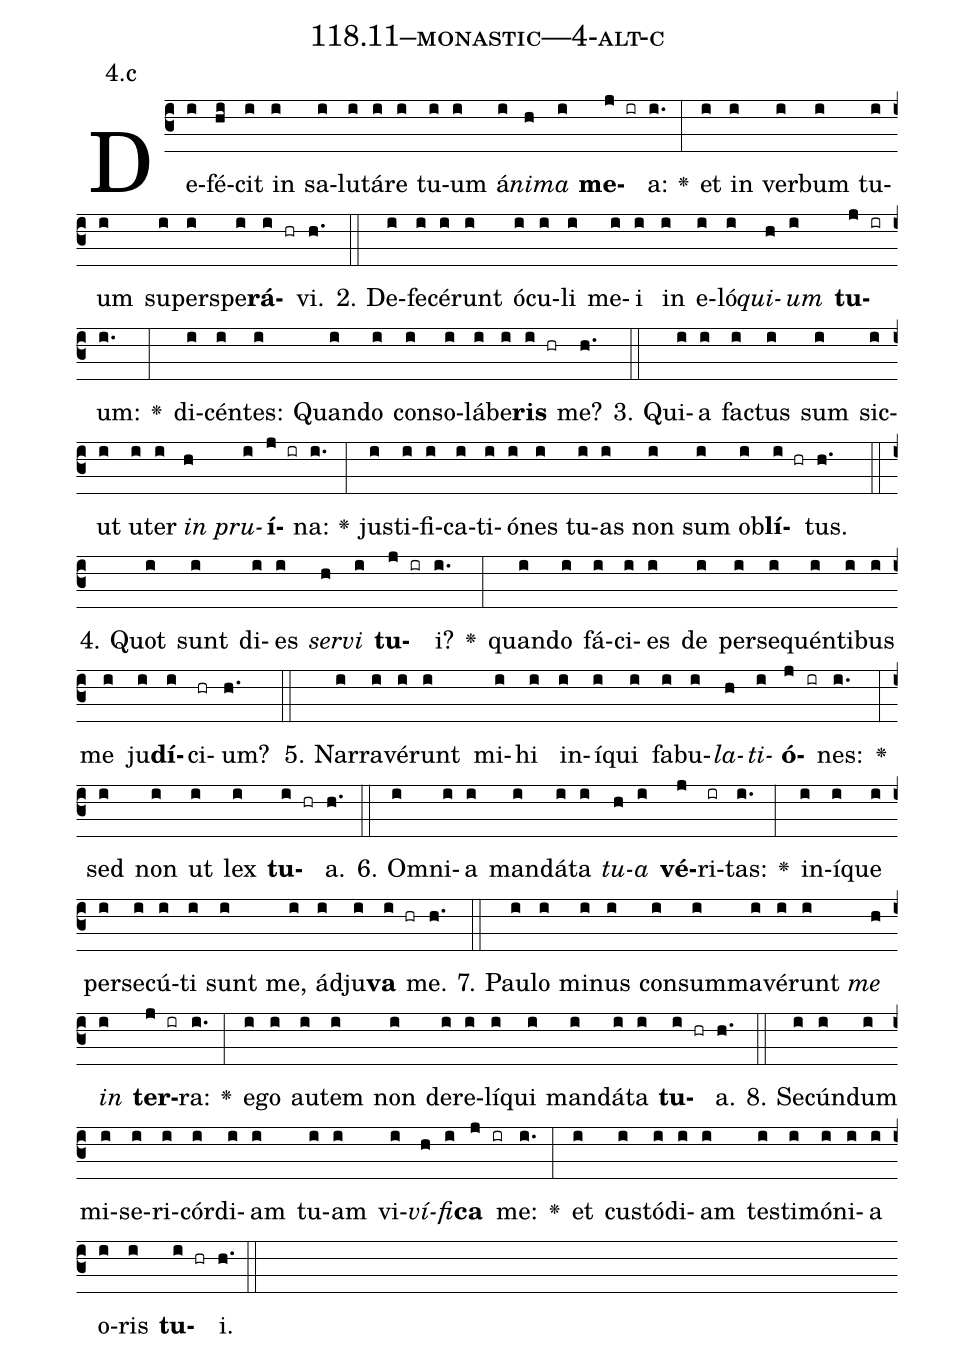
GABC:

name: 118.11--monastic---4-alt-c;
annotation: 4.c;
%%
(c3)De(i)fé(hi)cit(i) in(i) sa(i)lu(i)tá(i)re(i) tu(i)um(i) á(i)<i>ni</i>(h)<i>ma</i>(i) <b>me</b>(j ir)a:(i.) <v>\greheightstar</v>(:) et(i) in(i) ver(i)bum(i) tu(i)um(i) su(i)per(i)spe(i)<b>rá</b>(i hr)vi.(h.) (::)
2. De(i)fe(i)cé(i)runt(i) ó(i)cu(i)li(i) me(i)i(i) in(i) e(i)ló(i)<i>qui</i>(h)<i>um</i>(i) <b>tu</b>(j ir)um:(i.) <v>\greheightstar</v>(:) di(i)cén(i)tes:(i) Quan(i)do(i) con(i)so(i)lá(i)be(i)<b>ris</b>(i hr) me?(h.) (::)
3. Qui(i)a(i) fac(i)tus(i) sum(i) sic(i)ut(i) u(i)ter(i) <i>in</i>(h) <i>pru</i>(i)<b>í</b>(j ir)na:(i.) <v>\greheightstar</v>(:) jus(i)ti(i)fi(i)ca(i)ti(i)ó(i)nes(i) tu(i)as(i) non(i) sum(i) ob(i)<b>lí</b>(i hr)tus.(h.) (::)
4. Quot(i) sunt(i) di(i)es(i) <i>ser</i>(h)<i>vi</i>(i) <b>tu</b>(j ir)i?(i.) <v>\greheightstar</v>(:) quan(i)do(i) fá(i)ci(i)es(i) de(i) per(i)se(i)quén(i)ti(i)bus(i) me(i) ju(i)<b>dí</b>(i)ci(hr)um?(h.) (::)
5. Nar(i)ra(i)vé(i)runt(i) mi(i)hi(i) in(i)í(i)qui(i) fa(i)bu(i)<i>la</i>(h)<i>ti</i>(i)<b>ó</b>(j ir)nes:(i.) <v>\greheightstar</v>(:) sed(i) non(i) ut(i) lex(i) <b>tu</b>(i hr)a.(h.) (::)
6. Om(i)ni(i)a(i) man(i)dá(i)ta(i) <i>tu</i>(h)<i>a</i>(i) <b>vé</b>(j)ri(ir)tas:(i.) <v>\greheightstar</v>(:) in(i)í(i)que(i) per(i)se(i)cú(i)ti(i) sunt(i) me,(i) ád(i)ju(i)<b>va</b>(i hr) me.(h.) (::)
7. Pau(i)lo(i) mi(i)nus(i) con(i)sum(i)ma(i)vé(i)runt(i) <i>me</i>(h) <i>in</i>(i) <b>ter</b>(j ir)ra:(i.) <v>\greheightstar</v>(:) e(i)go(i) au(i)tem(i) non(i) de(i)re(i)lí(i)qui(i) man(i)dá(i)ta(i) <b>tu</b>(i hr)a.(h.) (::)
8. Se(i)cún(i)dum(i) mi(i)se(i)ri(i)cór(i)di(i)am(i) tu(i)am(i) vi(i)<i>ví</i>(h)<i>fi</i>(i)<b>ca</b>(j ir) me:(i.) <v>\greheightstar</v>(:) et(i) cus(i)tó(i)di(i)am(i) tes(i)ti(i)mó(i)ni(i)a(i) o(i)ris(i) <b>tu</b>(i hr)i.(h.) (::)
